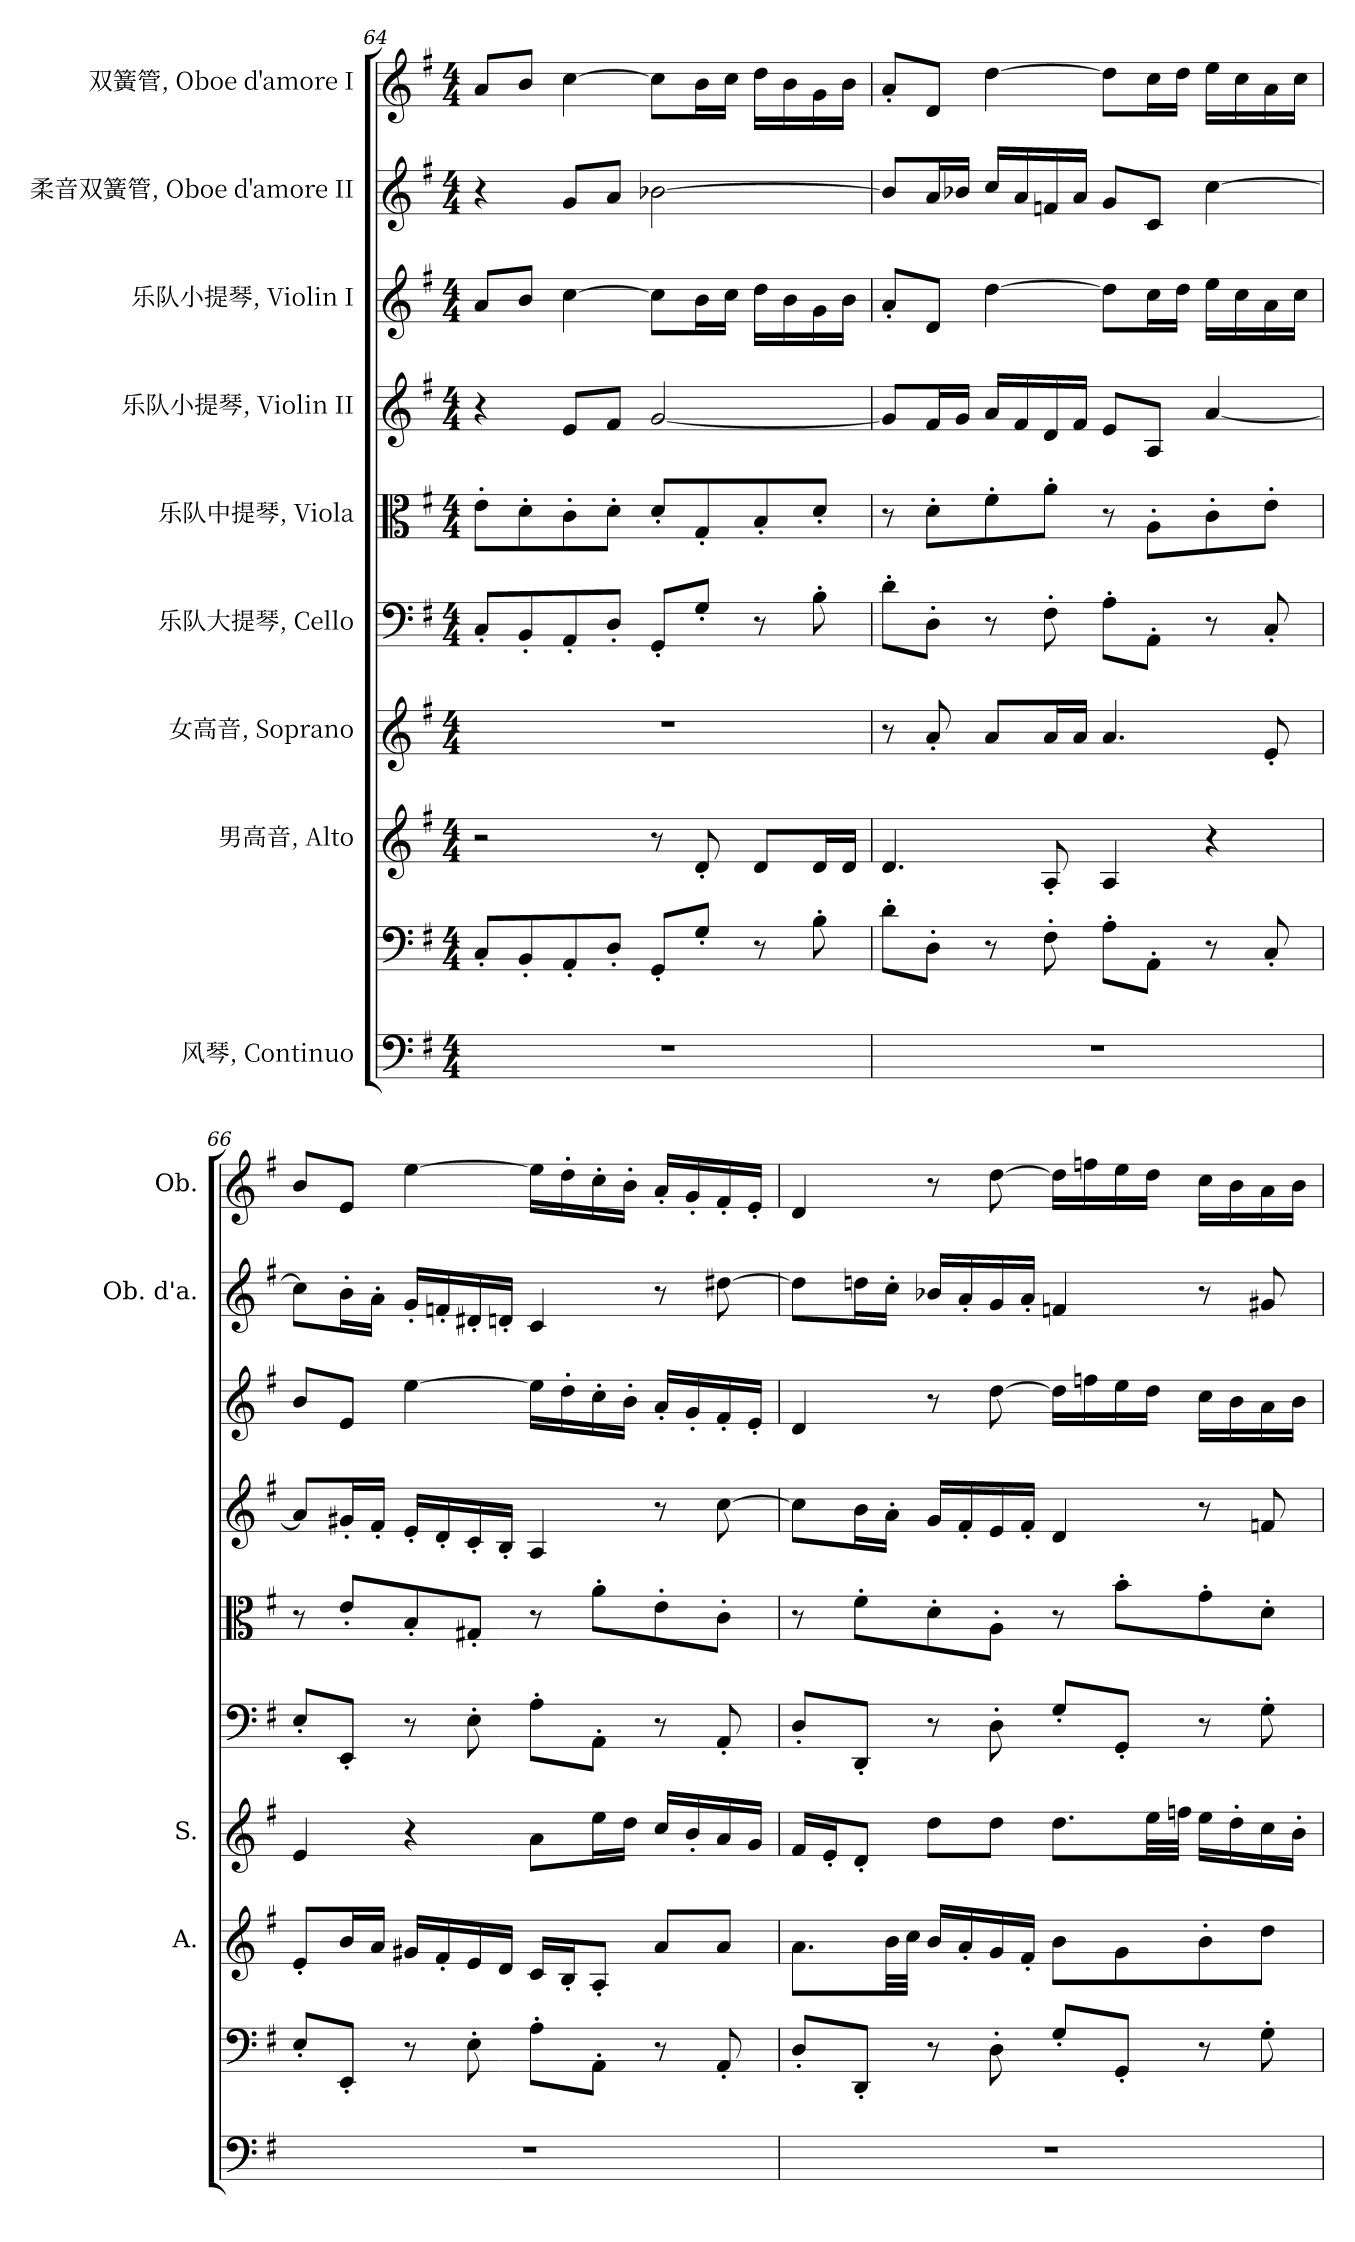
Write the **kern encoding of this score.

**kern	**kern	**kern	**kern	**kern	**kern	**kern	**kern	**kern	**kern
*part9	*part9	*part8	*part7	*part6	*part5	*part4	*part3	*part2	*part1
*staff10	*staff9	*staff8	*staff7	*staff6	*staff5	*staff4	*staff3	*staff2	*staff1
*I"风琴, Continuo	*	*I"男高音, Alto	*I"女高音, Soprano	*I"乐队大提琴, Cello	*I"乐队中提琴, Viola	*I"乐队小提琴, Violin II	*I"乐队小提琴, Violin I	*I"柔音双簧管, Oboe d'amore II	*I"双簧管, Oboe d'amore I
*	*	*I'A.	*I'S.	*	*	*	*	*I'Ob. d'a.	*I'Ob.
*clefF4	*clefF4	*clefG2	*clefG2	*clefF4	*clefC3	*clefG2	*clefG2	*clefG2	*clefG2
*	*	*	*	*	*	*	*	*ITrd2c3	*
*k[f#]	*k[f#]	*k[f#]	*k[f#]	*k[f#]	*k[f#]	*k[f#]	*k[f#]	*k[f#c#g#d#]	*k[f#]
*M4/4	*M4/4	*M4/4	*M4/4	*M4/4	*M4/4	*M4/4	*M4/4	*M4/4	*M4/4
=64	=64	=64	=64	=64	=64	=64	=64	=64	=64
1r	8C'/L	2r	1r	8C'/L	8e'\L	4r	8a/L	4r	8a/L
.	8BB'/	.	.	8BB'/	8d'\	.	8b/J	.	8b/J
.	8AA'/	.	.	8AA'/	8c'\	8e/L	[4cc\	8e/L	[4cc\
.	8D'/J	.	.	8D'/J	8d'\J	8f#/J	.	8f#/J	.
.	8GG'/L	8r	.	8GG'/L	8d'/L	[2g/	8cc\L]	[2gn\	8cc\L]
.	8G'/J	8d'/	.	8G'/J	8G'/	.	16b\L	.	16b\L
.	.	.	.	.	.	.	16cc\JJ	.	16cc\JJ
.	8r	8d/L	.	8r	8B'/	.	16dd\LL	.	16dd\LL
.	.	.	.	.	.	.	16b\	.	16b\
.	8B'\	16d/L	.	8B'\	8d'/J	.	16g\	.	16g\
.	.	16d/JJ	.	.	.	.	16b\JJ	.	16b\JJ
=65	=65	=65	=65	=65	=65	=65	=65	=65	=65
1r	8d'\L	4.d/	8r	8d'\L	8r	8g/L]	8a'/L	8g/L]	8a'/L
.	8D'\J	.	8a'/	8D'\J	8d'\L	16f#/L	8d/J	16f#/L	8d/J
.	.	.	.	.	.	16g/JJ	.	16gn/JJ	.
.	8r	.	8a/L	8r	8f#'\	16a/LL	[4dd\	16a/LL	[4dd\
.	.	.	.	.	.	16f#/	.	16f#/	.
.	8F#'\	8A'/	16a/L	8F#'\	8a'\J	16d/	.	16dn/	.
.	.	.	16a/JJ	.	.	16f#/JJ	.	16f#/JJ	.
.	8A'\L	4A/	4.a/	8A'\L	8r	8e/L	8dd\L]	8e/L	8dd\L]
.	8AA'\J	.	.	8AA'\J	8A'\L	8A/J	16cc\L	8A/J	16cc\L
.	.	.	.	.	.	.	16dd\JJ	.	16dd\JJ
.	8r	4r	.	8r	8c'\	[4a/	16ee\LL	[4a\	16ee\LL
.	.	.	.	.	.	.	16cc\	.	16cc\
.	8C'/	.	8e'/	8C'/	8e'\J	.	16a\	.	16a\
.	.	.	.	.	.	.	16cc\JJ	.	16cc\JJ
!!LO:PB:g=z
=66	=66	=66	=66	=66	=66	=66	=66	=66	=66
1r	8E'/L	8e'/L	4e/	8E'/L	8r	8a/L]	8b/L	8a\L]	8b/L
.	8EE'/J	16b/L	.	8EE'/J	8e'/L	16g#X'/L	8e/J	16g#'\L	8e/J
.	.	16a/JJ	.	.	.	16f#'/JJ	.	16f#'\JJ	.
.	8r	16g#X/LL	4r	8r	8B'/	16e'/LL	[4ee\	16e'/LL	[4ee\
.	.	16f#'/	.	.	.	16d'/	.	16dn'/	.
.	8E'\	16e/	.	8E'\	8G#X'/J	16c'/	.	16B#X'/	.
.	.	16d/JJ	.	.	.	16B'/JJ	.	16Bn'/JJ	.
.	8A'\L	16c/LL	8a\L	8A'\L	8r	4A/	16ee\LL]	4A/	16ee\LL]
.	.	16B'/J	.	.	.	.	16dd'\	.	16dd'\
.	8AA'\J	8A'/J	16ee\L	8AA'\J	8a'\L	.	16cc'\	.	16cc'\
.	.	.	16dd\JJ	.	.	.	16b'\JJ	.	16b'\JJ
.	8r	8a/L	16cc/LL	8r	8e'\	8r	16a'/LL	8r	16a'/LL
.	.	.	16b'/	.	.	.	16g'/	.	16g'/
.	8AA'/	8a/J	16a/	8AA'/	8c'\J	[8cc\	16f#'/	[8b#X\	16f#'/
.	.	.	16g/JJ	.	.	.	16e'/JJ	.	16e'/JJ
=67	=67	=67	=67	=67	=67	=67	=67	=67	=67
1r	8D'/L	8.a\L	16f#/LL	8D'/L	8r	8cc\L]	4d/	8b#\L]	4d/
.	.	.	16e'/J	.	.	.	.	.	.
.	8DD'/J	.	8d'/J	8DD'/J	8f#'\L	16b\L	.	16bn\L	.
.	.	32b\LL	.	.	.	16a'\JJ	.	16a'\JJ	.
.	.	32cc\JJJ	.	.	.	.	.	.	.
.	8r	16b/LL	8dd\L	8r	8d'\	16g/LL	8r	16gn/LL	8r
.	.	16a'/	.	.	.	16f#'/	.	16f#'/	.
.	8D'\	16g/	8dd\J	8D'\	8A'\J	16e/	[8dd\	16e/	[8dd\
.	.	16f#'/JJ	.	.	.	16f#'/JJ	.	16f#'/JJ	.
.	8G'/L	8b\L	8.dd\L	8G'/L	8r	4d/	16dd\LL]	4dn/	16dd\LL]
.	.	.	.	.	.	.	16ffn\	.	16ffn\
.	8GG'/J	8g\	.	8GG'/J	8b'\L	.	16ee\	.	16ee\
.	.	.	32ee\LL	.	.	.	16dd\JJ	.	16dd\JJ
.	.	.	32ffn\JJJ	.	.	.	.	.	.
.	8r	8b'\	16ee\LL	8r	8g'\	8r	16cc\LL	8r	16cc\LL
.	.	.	16dd'\	.	.	.	16b\	.	16b\
.	8G'\	8dd\J	16cc\	8G'\	8d'\J	8fn/	16a\	8e#X/	16a\
.	.	.	16b'\JJ	.	.	.	16b\JJ	.	16b\JJ
=	=	=	=	=	=	=	=	=	=
*-	*-	*-	*-	*-	*-	*-	*-	*-	*-
